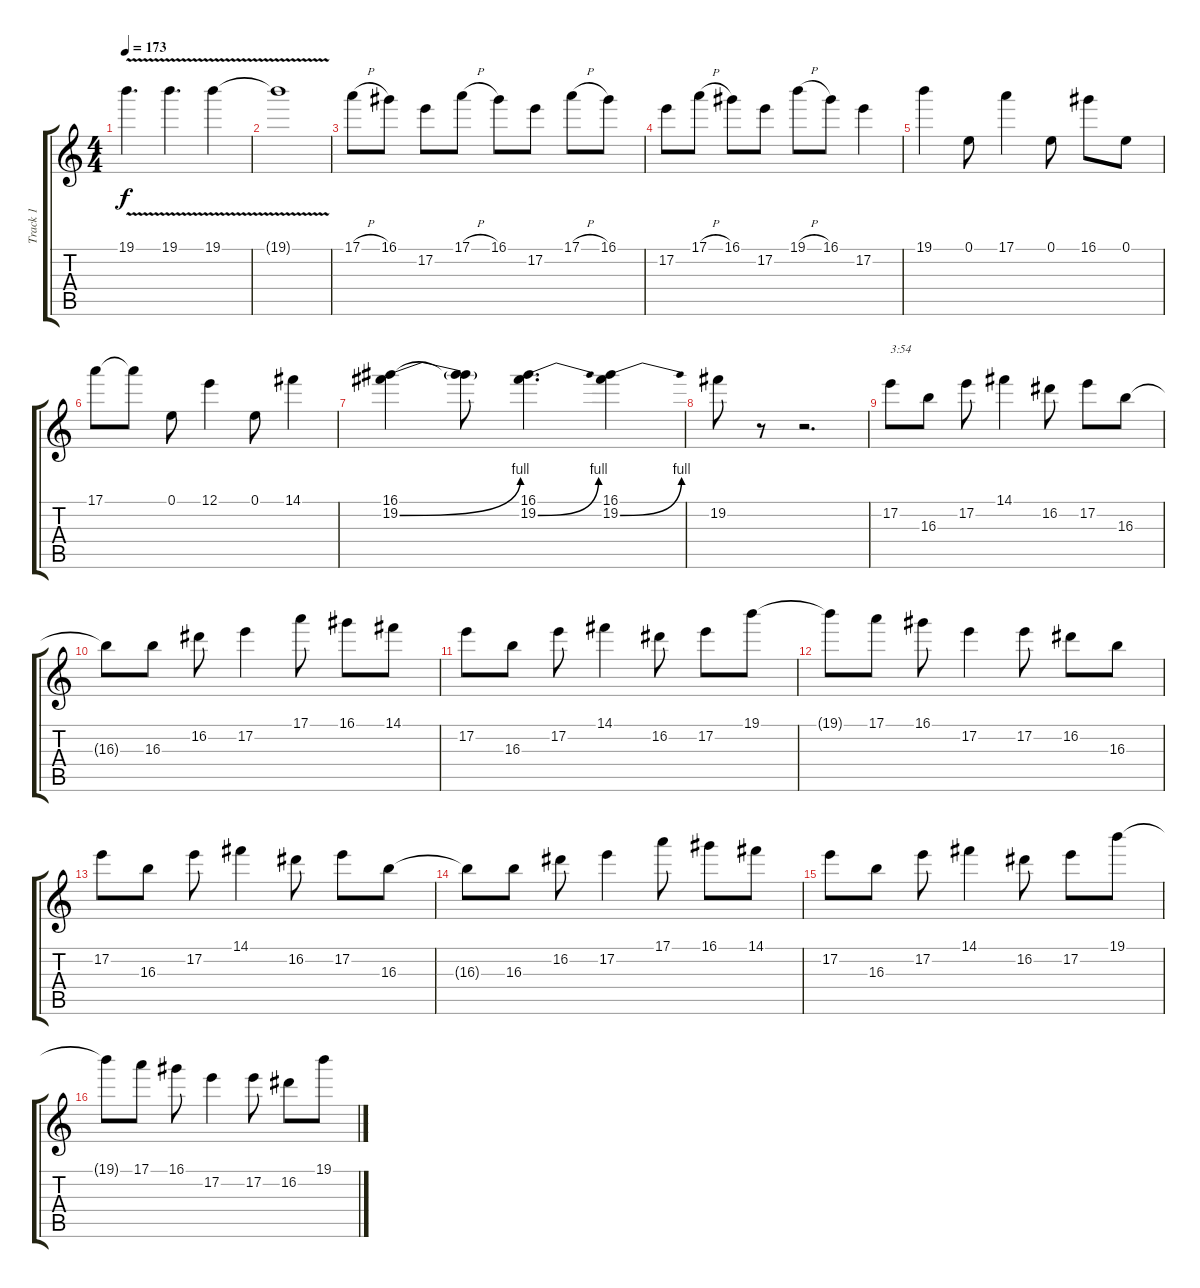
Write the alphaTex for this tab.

\track ("Track 1" "Track 1") {instrument acousticguitarsteel}
\staff {score tabs}
\tuning (E4 B3 G3 D3 A2 E2) {hide}
\ts (4 4)
\tempo 173
\clef g2
\ks c
19.1{v}.4{d dy f} 19.1{v}.4{d} 19.1{v}.4 |
19.1{t}.1 |
17.1{h}.8 16.1.8 17.2.8 17.1{h}.8 16.1.8 17.2.8 17.1{h}.8 16.1.8 |
17.2.8 17.1{h}.8 16.1.8 17.2.8 19.1{h}.8 16.1.8 17.2.4 |
19.1.4 0.1.8 17.1.4 0.1.8 16.1.8 0.1.8 |
17.1.8 17.1{t}.8 0.1.8 12.1.4 0.1.8 14.1.4 |
(16.1 19.2{be (bend 0 0 60 4)}).4 (16.1{t} 19.2{t}).8 (16.1 19.2{be (bend 0 0 60 4)}).4{d} (16.1 19.2{be (bend 0 0 60 4)}).4 |
19.2.8 r.8 r.2{d} |
17.2.8{txt "3:54"} 16.3.8 17.2.8 14.1.4 16.2.8 17.2.8 16.3.8 |
16.3{t}.8 16.3.8 16.2.8 17.2.4 17.1.8 16.1.8 14.1.8 |
17.2.8 16.3.8 17.2.8 14.1.4 16.2.8 17.2.8 19.1.8 |
19.1{t}.8 17.1.8 16.1.8 17.2.4 17.2.8 16.2.8 16.3.8 |
17.2.8 16.3.8 17.2.8 14.1.4 16.2.8 17.2.8 16.3.8 |
16.3{t}.8 16.3.8 16.2.8 17.2.4 17.1.8 16.1.8 14.1.8 |
17.2.8 16.3.8 17.2.8 14.1.4 16.2.8 17.2.8 19.1.8 |
19.1{t}.8 17.1.8 16.1.8 17.2.4 17.2.8 16.2.8 19.1.8
